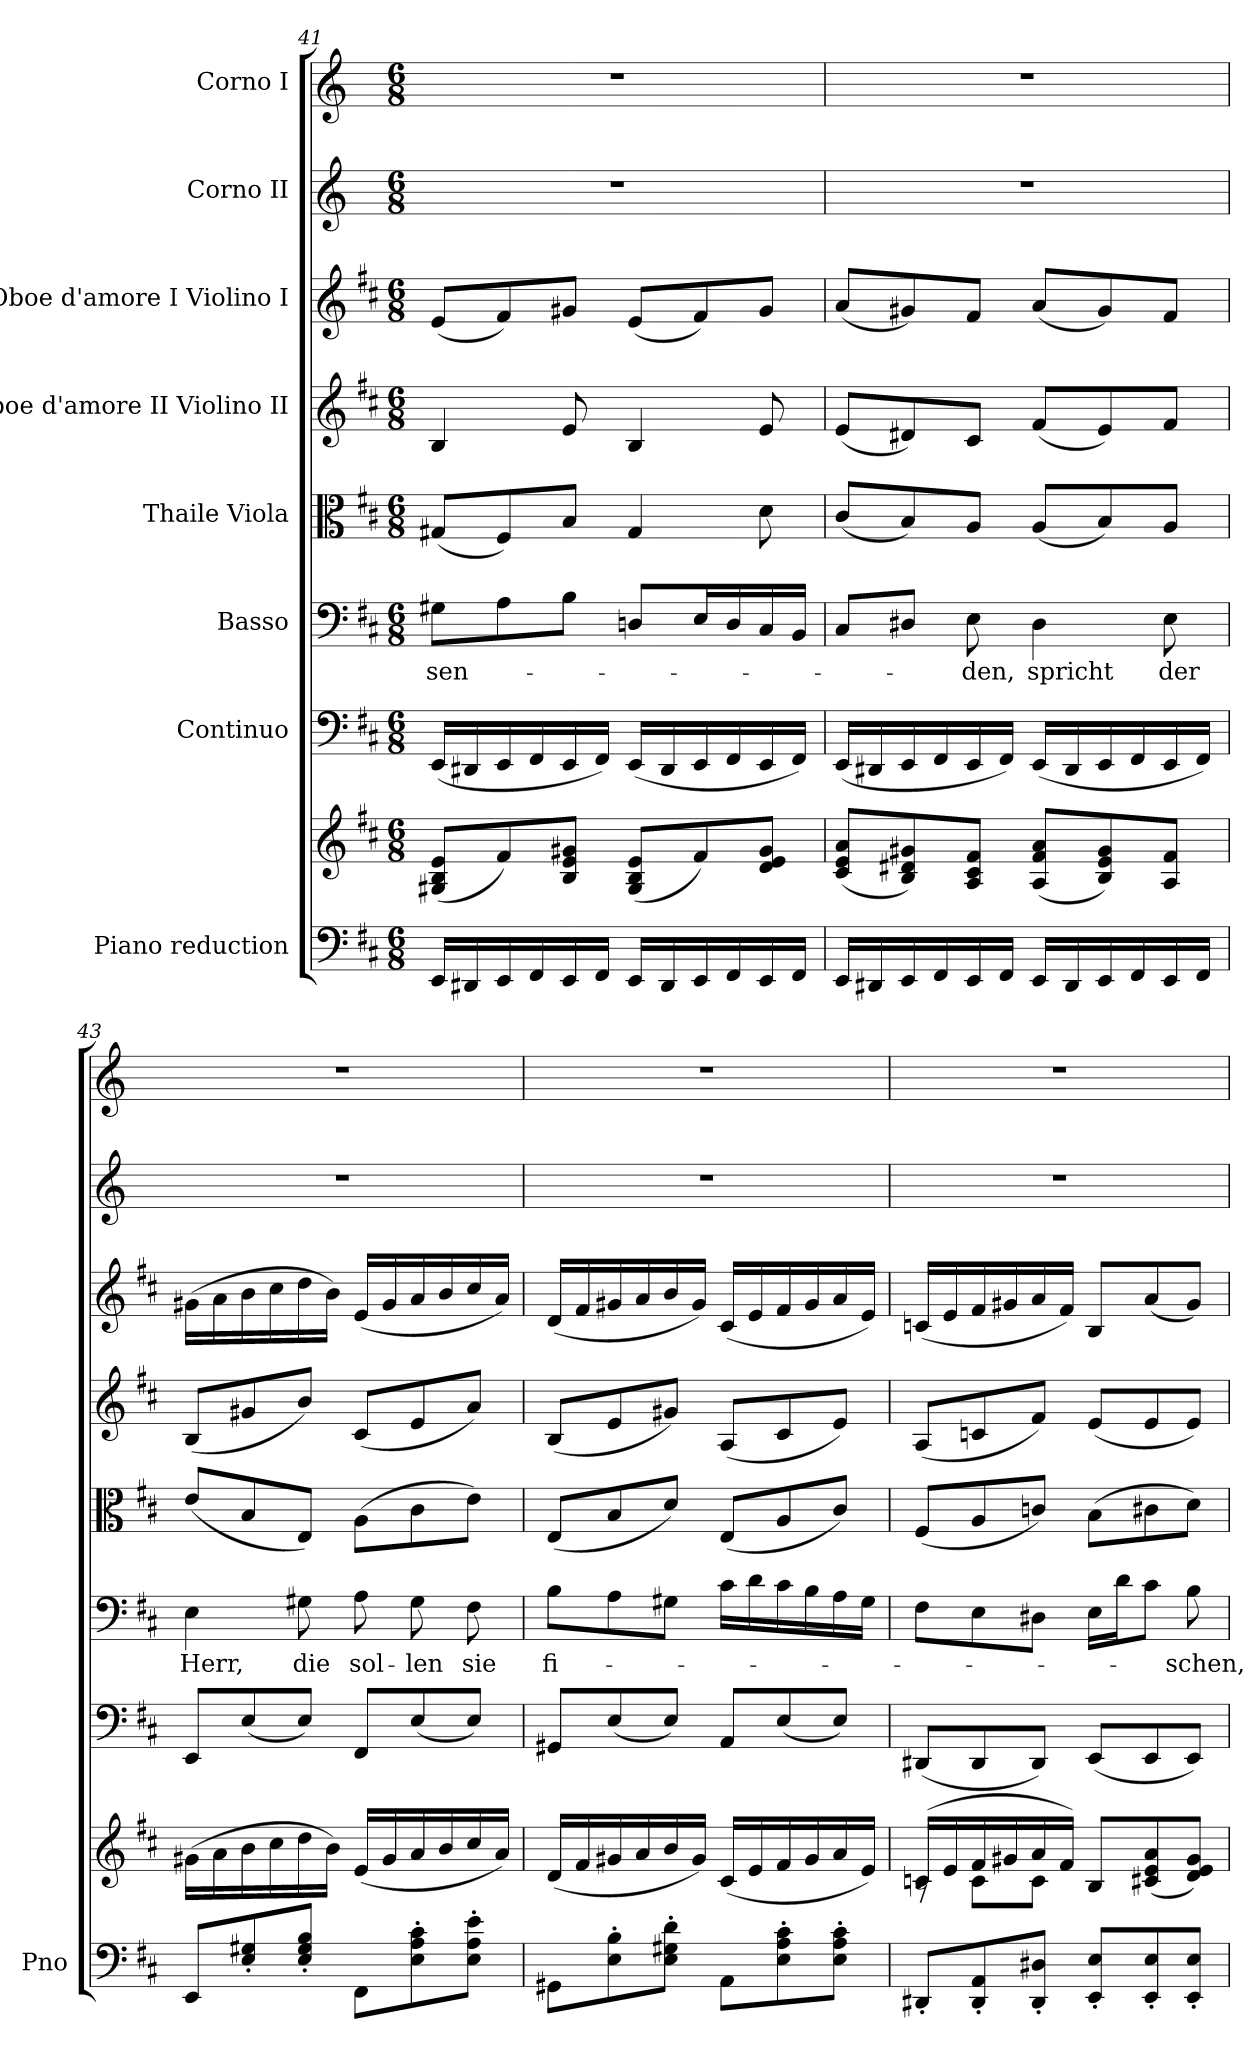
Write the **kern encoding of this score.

**kern	**kern	**kern	**kern	**text	**kern	**kern	**kern	**kern	**kern
*part8	*part8	*part7	*part6	*part6	*part5	*part4	*part3	*part2	*part1
*staff9	*staff8	*staff7	*staff6	*staff6	*staff5	*staff4	*staff3	*staff2	*staff1
*I"Piano reduction	*	*I"Continuo	*I"Basso	*	*I"Thaile Viola	*I"Oboe d'amore II Violino II	*I"Oboe d'amore I Violino I	*I"Corno II	*I"Corno I
*I'Pno	*	*	*	*	*	*	*	*	*
*clefF4	*clefG2	*clefF4	*clefF4	*	*clefC3	*clefG2	*clefG2	*clefG2	*clefG2
*	*	*	*	*	*	*	*	*ITrd3c5	*ITrd3c5
*k[f#c#]	*k[f#c#]	*k[f#c#]	*k[f#c#]	*	*k[f#c#]	*k[f#c#]	*k[f#c#]	*k[f#]	*k[f#]
*M6/8	*M6/8	*M6/8	*M6/8	*	*M6/8	*M6/8	*M6/8	*M6/8	*M6/8
=41	=41	=41	=41	=41	=41	=41	=41	=41	=41
!	!	!	!	!LO:LY:b	!	!	!	!	!
16EE/LL	(<8G#X/ 8B/ 8e/L	(<16EE/LL	8G#X\L	sen-	(<8G#X/L	4B/	(<8e/L	2.r	2.r
16DD#X/	.	16DD#X/	.	.	.	.	.	.	.
16EE/	8f#/)	16EE/	8A\	.	8F#/)	.	8f#/)	.	.
16FF#/	.	16FF#/	.	.	.	.	.	.	.
16EE/	8B/ 8e/ 8g#X/J	16EE/	8B\J	.	8B/J	8e/	8g#X/J	.	.
16FF#/JJ	.	16FF#/JJ)	.	.	.	.	.	.	.
16EE/LL	(<8G#/ 8B/ 8e/L	(<16EE/LL	8Dn/L	.	4G#/	4B/	(<8e/L	.	.
16DD#/	.	16DD#/	.	.	.	.	.	.	.
16EE/	8f#/)	16EE/	16E/L	.	.	.	8f#/)	.	.
16FF#/	.	16FF#/	16D/	.	.	.	.	.	.
16EE/	8d/ 8e/ 8g#/J	16EE/	16C#/	.	8d\	8e/	8g#/J	.	.
16FF#/JJ	.	16FF#/JJ)	16BB/JJ	.	.	.	.	.	.
!!LO:LB:g=z
=42	=42	=42	=42	=42	=42	=42	=42	=42	=42
16EE/LL	(<8c#/ 8e/ 8a/L	(<16EE/LL	8C#/L	.	(<8c#/L	(<8e/L	(<8a/L	2.r	2.r
16DD#X/	.	16DD#X/	.	.	.	.	.	.	.
16EE/	8B/ 8d#X/ 8g#X/)	16EE/	8D#X/J	.	8B/)	8d#X/)	8g#X/)	.	.
16FF#/	.	16FF#/	.	.	.	.	.	.	.
!	!	!	!	!LO:LY:b	!	!	!	!	!
16EE/	8A/ 8c#/ 8f#/J	16EE/	8E\	den,	8A/J	8c#/J	8f#/J	.	.
16FF#/JJ	.	16FF#/JJ)	.	.	.	.	.	.	.
!	!	!	!	!LO:LY:b	!	!	!	!	!
16EE/LL	(<8A/ 8f#/ 8a/L	(<16EE/LL	4D#\	spricht	(<8A/L	(<8f#/L	(<8a/L	.	.
16DD#/	.	16DD#/	.	.	.	.	.	.	.
16EE/	8B/ 8e/ 8g#/)	16EE/	.	.	8B/)	8e/)	8g#/)	.	.
16FF#/	.	16FF#/	.	.	.	.	.	.	.
!	!	!	!	!LO:LY:b	!	!	!	!	!
16EE/	8A/ 8f#/J	16EE/	8E\	der	8A/J	8f#/J	8f#/J	.	.
16FF#/JJ	.	16FF#/JJ)	.	.	.	.	.	.	.
=43	=43	=43	=43	=43	=43	=43	=43	=43	=43
!	!	!	!	!LO:LY:b	!	!	!	!	!
8EE/L	(>16g#X\LL	8EE/L	4E\	Herr,	(<8e/L	(<8B/L	(>16g#X\LL	2.r	2.r
.	16a\	.	.	.	.	.	16a\	.	.
8E/' 8G#X/'	16b\	(<8E/	.	.	8B/	8g#X/	16b\	.	.
.	16cc#\	.	.	.	.	.	16cc#\	.	.
!	!	!	!	!LO:LY:b	!	!	!	!	!
8E/' 8G#/' 8B/'J	16dd\	8E/J)	8G#X\	die	8E/J)	8b/J)	16dd\	.	.
.	16b\JJ)	.	.	.	.	.	16b\JJ)	.	.
!	!	!	!	!LO:LY:b	!	!	!	!	!
8FF#\L	(<16e/LL	8FF#/L	8A\	sol-	(>8A\L	(<8c#/L	(<16e/LL	.	.
.	16g#/	.	.	.	.	.	16g#/	.	.
!	!	!	!	!LO:LY:b	!	!	!	!	!
8E\' 8A\' 8c#\'	16a/	(<8E/	8G#\	-len	8c#\	8e/	16a/	.	.
.	16b/	.	.	.	.	.	16b/	.	.
!	!	!	!	!LO:LY:b	!	!	!	!	!
8E\' 8A\' 8e\'J	16cc#/	8E/J)	8F#\	sie	8e\J)	8a/J)	16cc#/	.	.
.	16a/JJ)	.	.	.	.	.	16a/JJ)	.	.
=44	=44	=44	=44	=44	=44	=44	=44	=44	=44
!	!	!	!	!LO:LY:b	!	!	!	!	!
8GG#X\L	(<16d/LL	8GG#X/L	8B\L	fi-	(<8E/L	(<8B/L	(<16d/LL	2.r	2.r
.	16f#/	.	.	.	.	.	16f#/	.	.
8E\' 8B\'	16g#X/	(<8E/	8A\	.	8B/	8e/	16g#X/	.	.
.	16a/	.	.	.	.	.	16a/	.	.
8E\' 8G#X\' 8d\'J	16b/	8E/J)	8G#X\J	.	8d/J)	8g#X/J)	16b/	.	.
.	16g#/JJ)	.	.	.	.	.	16g#/JJ)	.	.
8AA\L	(<16c#/LL	8AA/L	16c#\LL	.	(<8E/L	(<8A/L	(<16c#/LL	.	.
.	16e/	.	16d\	.	.	.	16e/	.	.
8E\' 8A\' 8c#\'	16f#/	(<8E/	16c#\	.	8A/	8c#/	16f#/	.	.
.	16g#/	.	16B\	.	.	.	16g#/	.	.
8E\' 8A\' 8c#\'J	16a/	8E/J)	16A\	.	8c#/J)	8e/J)	16a/	.	.
.	16e/JJ)	.	16G#\JJ	.	.	.	16e/JJ)	.	.
=45	=45	=45	=45	=45	=45	=45	=45	=45	=45
*	*^	*	*	*	*	*	*	*	*
8DD#X'/L	(>16cn/LL	8rA	(<8DD#X/L	8F#\L	.	(<8F#/L	(<8A/L	(<16cn/LL	2.r	2.r
.	16e/	.	.	.	.	.	.	16e/	.	.
8DD#/' 8AA/'	16f#/	8c\L	8DD#/	8E\	.	8A/	8cn/	16f#/	.	.
.	16g#X/	.	.	.	.	.	.	16g#X/	.	.
8DD#/' 8D#X/'J	16a/	8c\J	8DD#/J)	8D#X\J	.	8cn/J)	8f#/J)	16a/	.	.
.	16f#/JJ)	.	.	.	.	.	.	16f#/JJ)	.	.
8EE/' 8E/'L	8B/L	4.ryy	(<8EE/L	16E\LL	.	(>8B\L	(<8e/L	8B/L	.	.
.	.	.	.	16d\J	.	.	.	.	.	.
8EE/' 8E/'	(<8c#X/ 8e/ 8a/	.	8EE/	8c#\J	.	8c#X\	8e/	(<8a/	.	.
!	!	!	!	!	!LO:LY:b	!	!	!	!	!
8EE/' 8E/'J	8d/ 8e/ 8g#/J)	.	8EE/J)	8B\	schen,	8d\J)	8e/J)	8g#/J)	.	.
*	*v	*v	*	*	*	*	*	*	*	*
=	=	=	=	=	=	=	=	=	=
*-	*-	*-	*-	*-	*-	*-	*-	*-	*-
